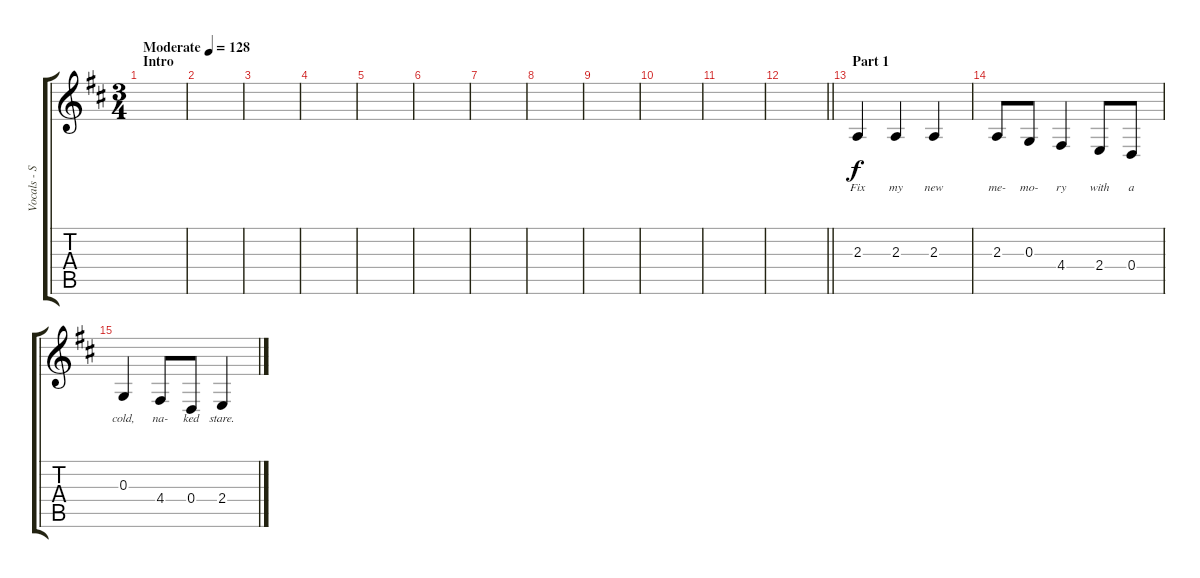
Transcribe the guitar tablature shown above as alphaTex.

\track ("Vocals - Simon Neil" "Vocals - S") {instrument altosax}
\staff {score tabs}
\tuning (E4 B3 G3 D3 A2 E2) {hide}
\ts (3 4)
\section ("" "Intro")
\tempo (128 "Moderate")
\clef g2
\ks d
|
|
|
|
|
|
|
|
|
|
|
\barLineRight lightlight
|
\section ("" "Part 1")
2.3.4{lyrics (0 "Fix") lyrics (1 "") lyrics (2 "") lyrics (3 "") lyrics (4 "")} 2.3.4{lyrics (0 "my") lyrics (1 "") lyrics (2 "") lyrics (3 "") lyrics (4 "")} 2.3.4{lyrics (0 "new") lyrics (1 "") lyrics (2 "") lyrics (3 "") lyrics (4 "")} |
2.3.8{lyrics (0 "me-") lyrics (1 "") lyrics (2 "") lyrics (3 "") lyrics (4 "")} 0.3.8{lyrics (0 "mo-") lyrics (1 "") lyrics (2 "") lyrics (3 "") lyrics (4 "")} 4.4.4{lyrics (0 "ry") lyrics (1 "") lyrics (2 "") lyrics (3 "") lyrics (4 "")} 2.4.8{lyrics (0 "with") lyrics (1 "") lyrics (2 "") lyrics (3 "") lyrics (4 "")} 0.4.8{lyrics (0 "a") lyrics (1 "") lyrics (2 "") lyrics (3 "") lyrics (4 "")} |
0.3.4{lyrics (0 "cold,") lyrics (1 "") lyrics (2 "") lyrics (3 "") lyrics (4 "")} 4.4.8{lyrics (0 "na-") lyrics (1 "") lyrics (2 "") lyrics (3 "") lyrics (4 "")} 0.4.8{lyrics (0 "ked") lyrics (1 "") lyrics (2 "") lyrics (3 "") lyrics (4 "")} 2.4.4{lyrics (0 "stare.") lyrics (1 "") lyrics (2 "") lyrics (3 "") lyrics (4 "")}
